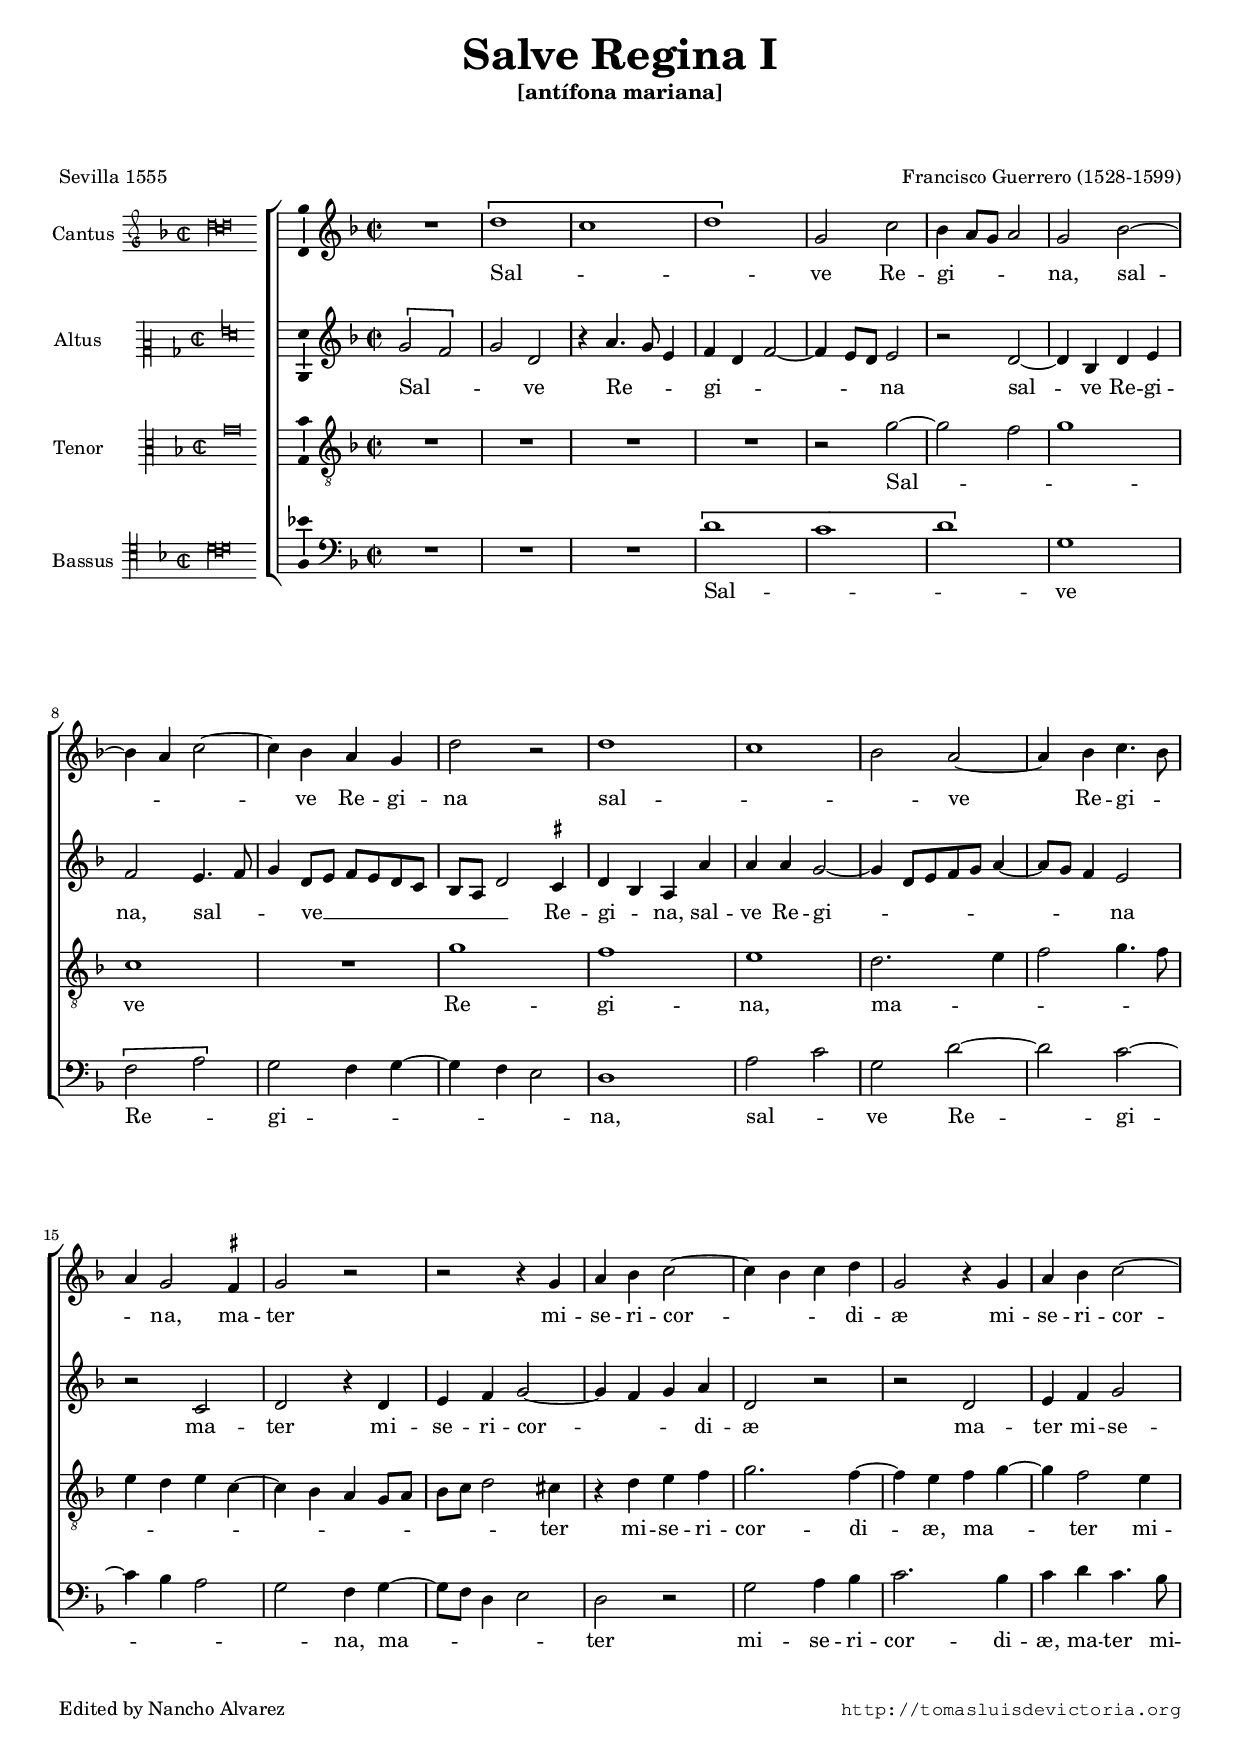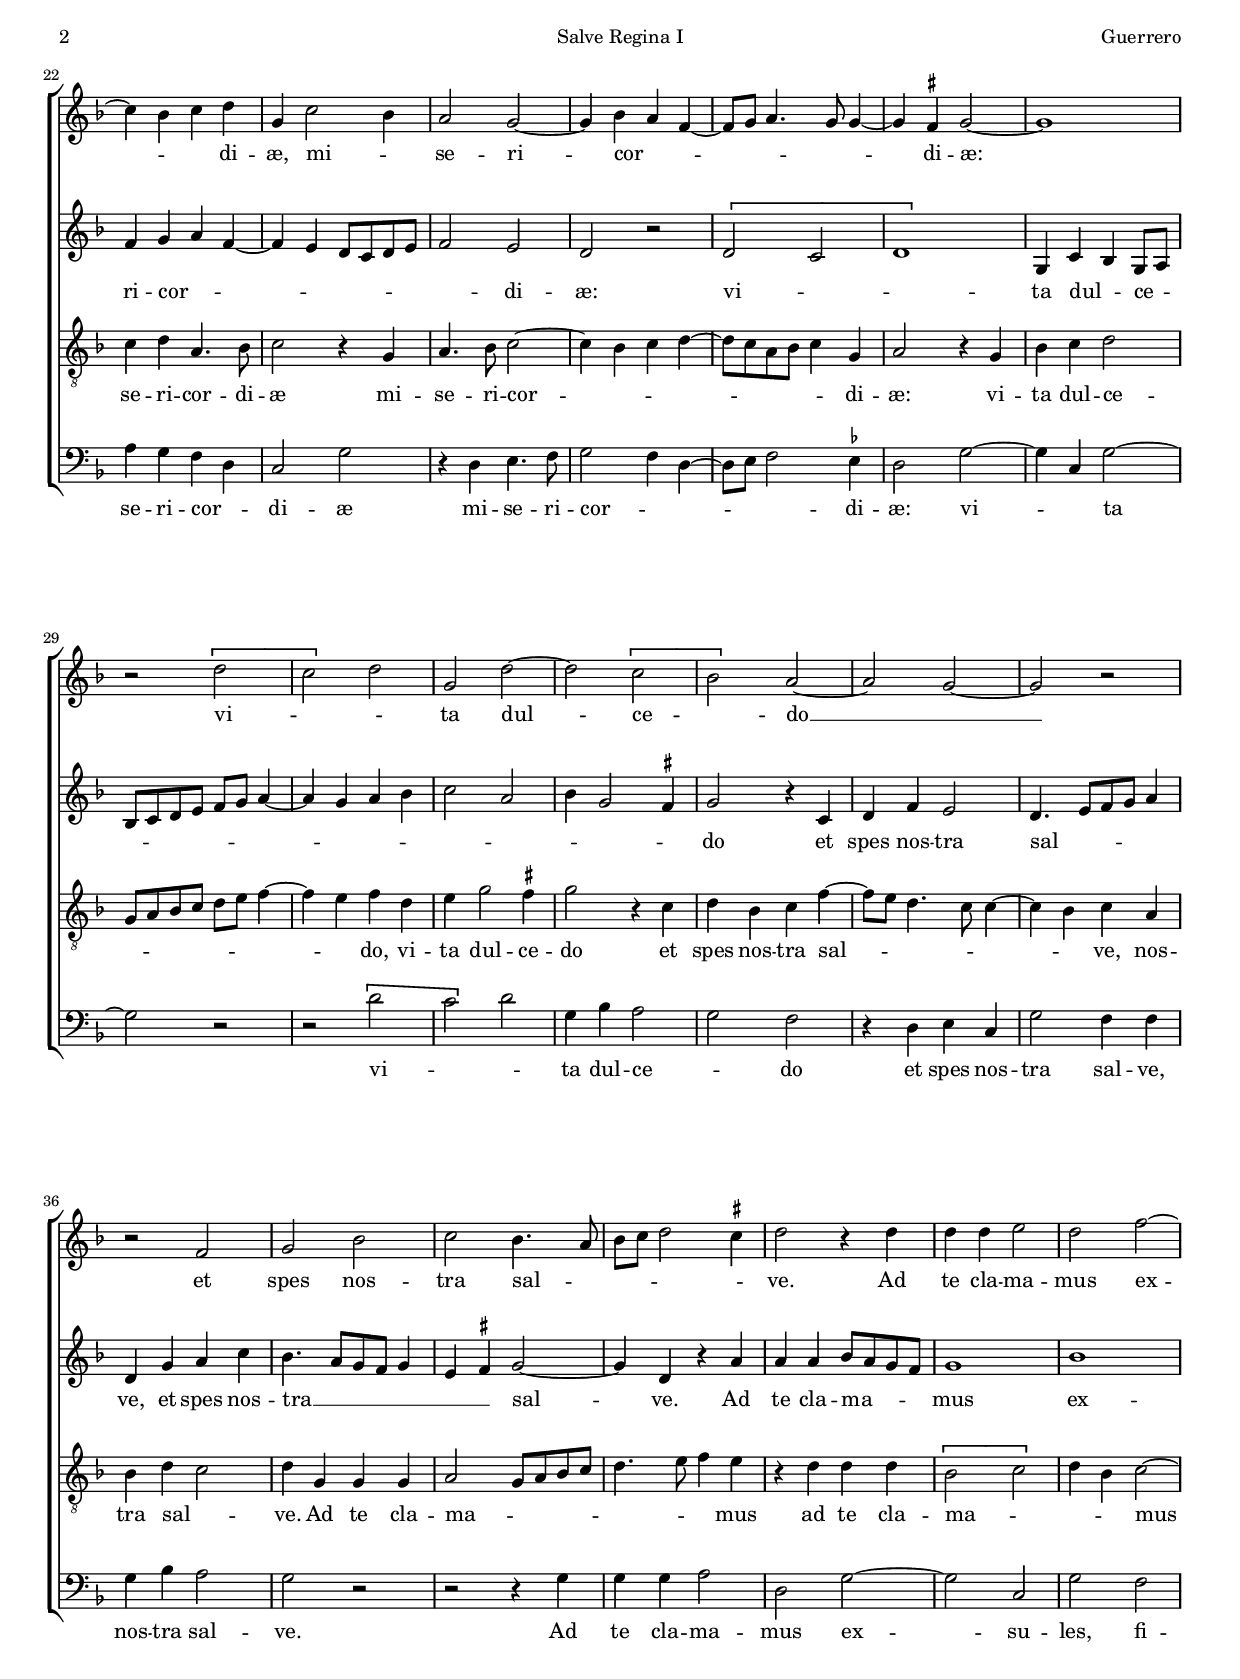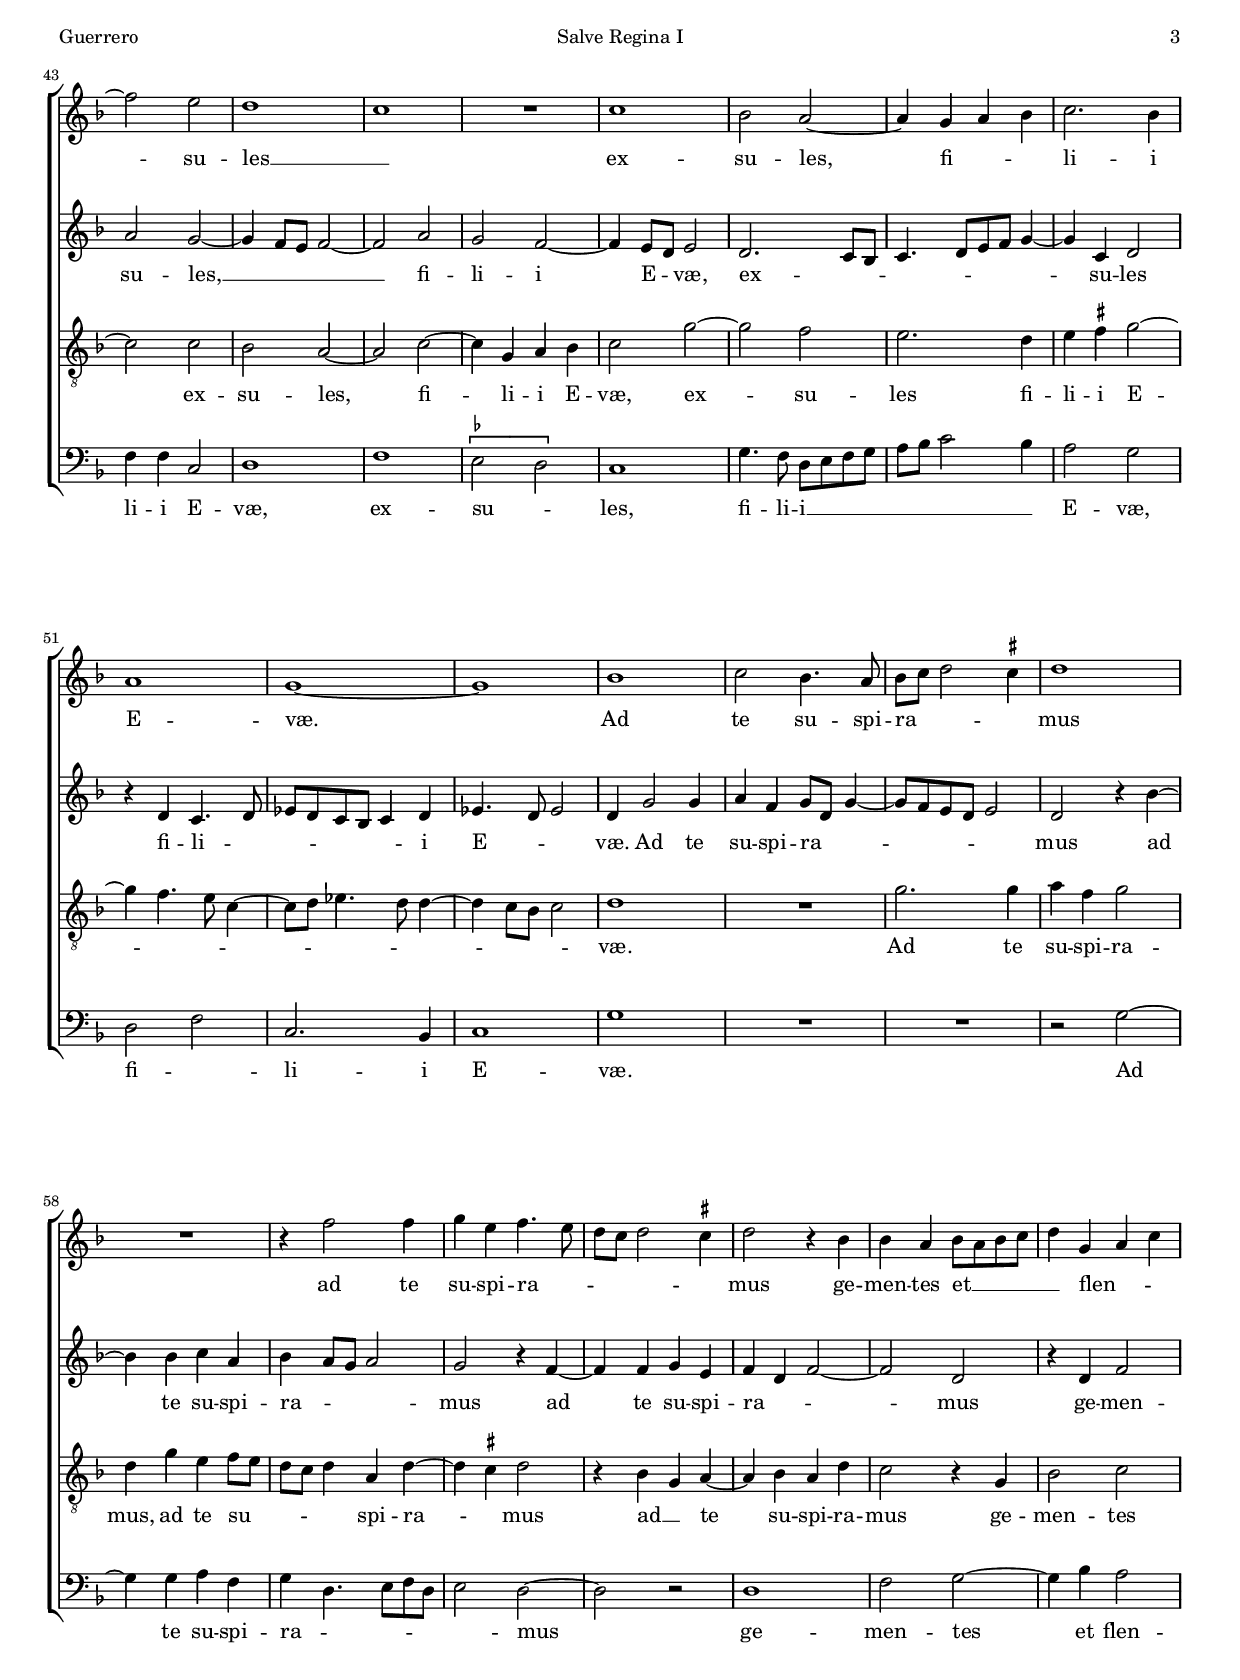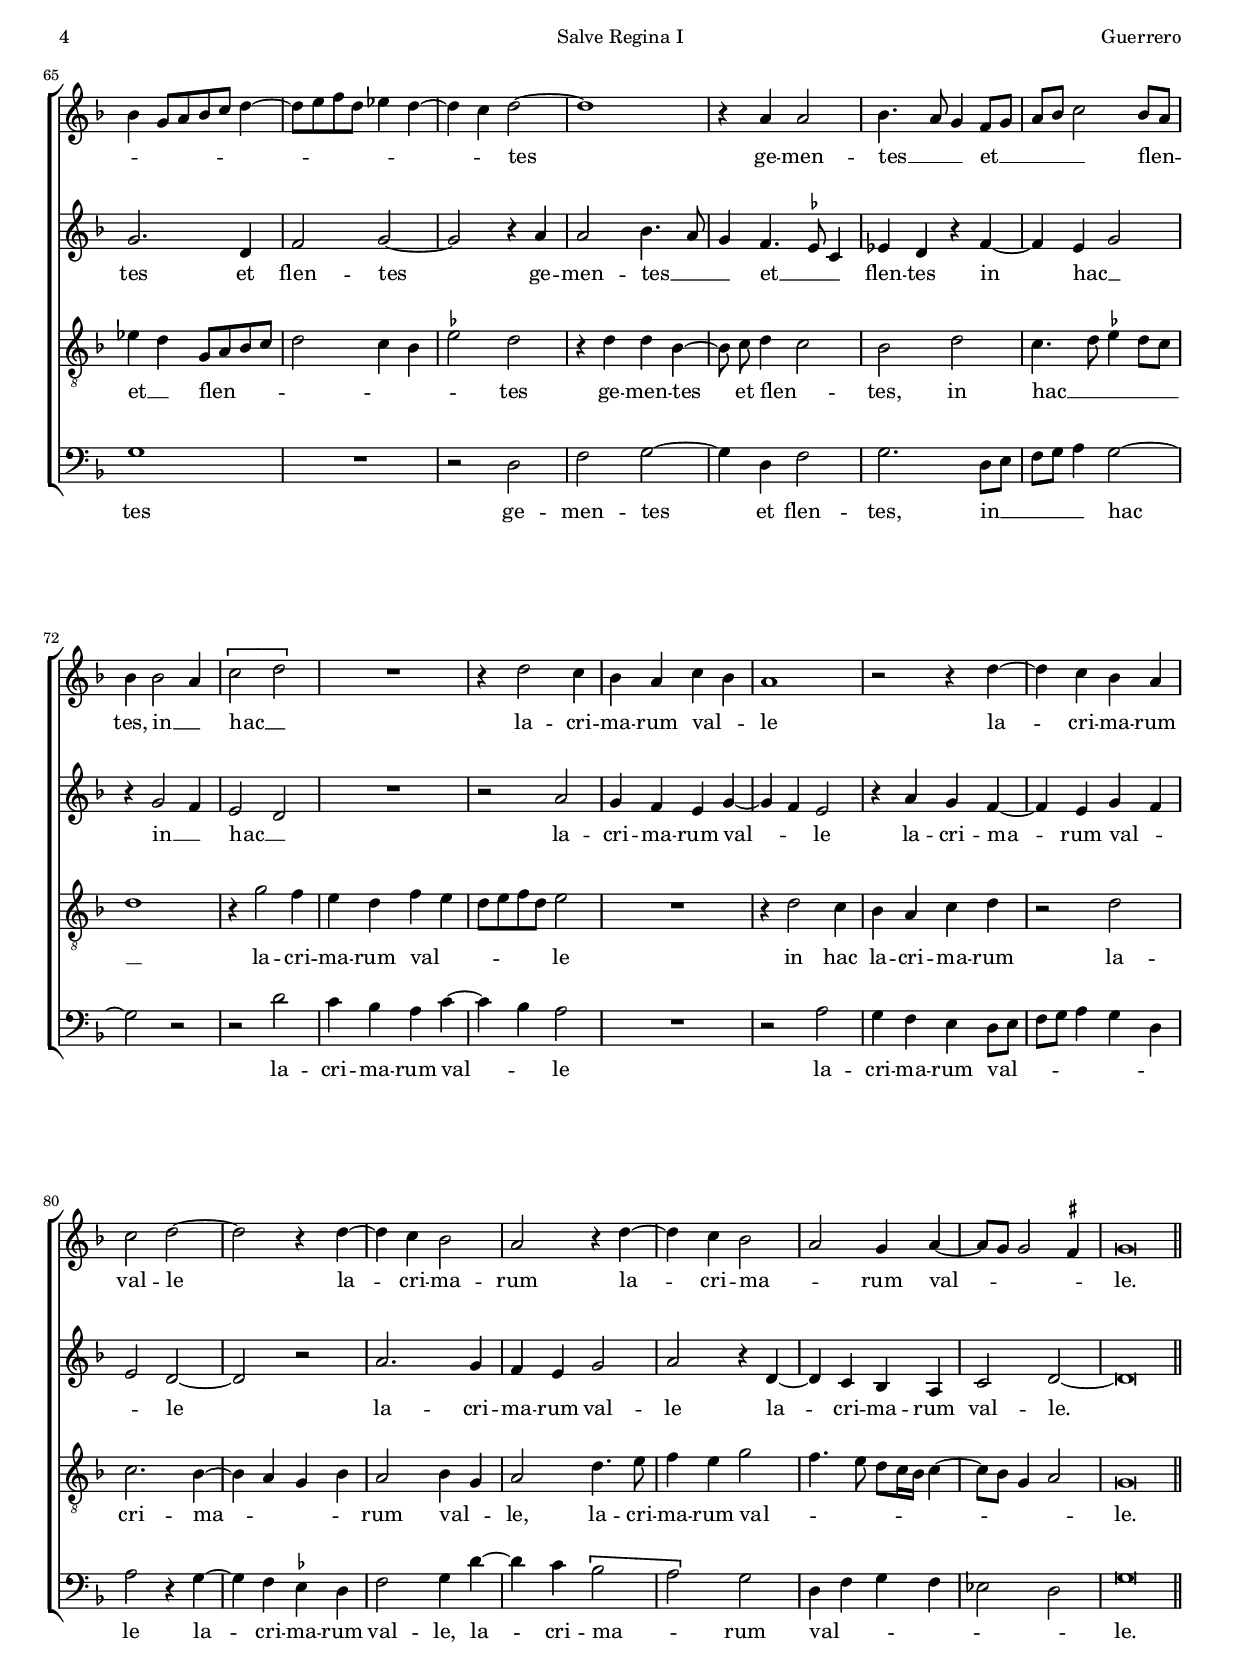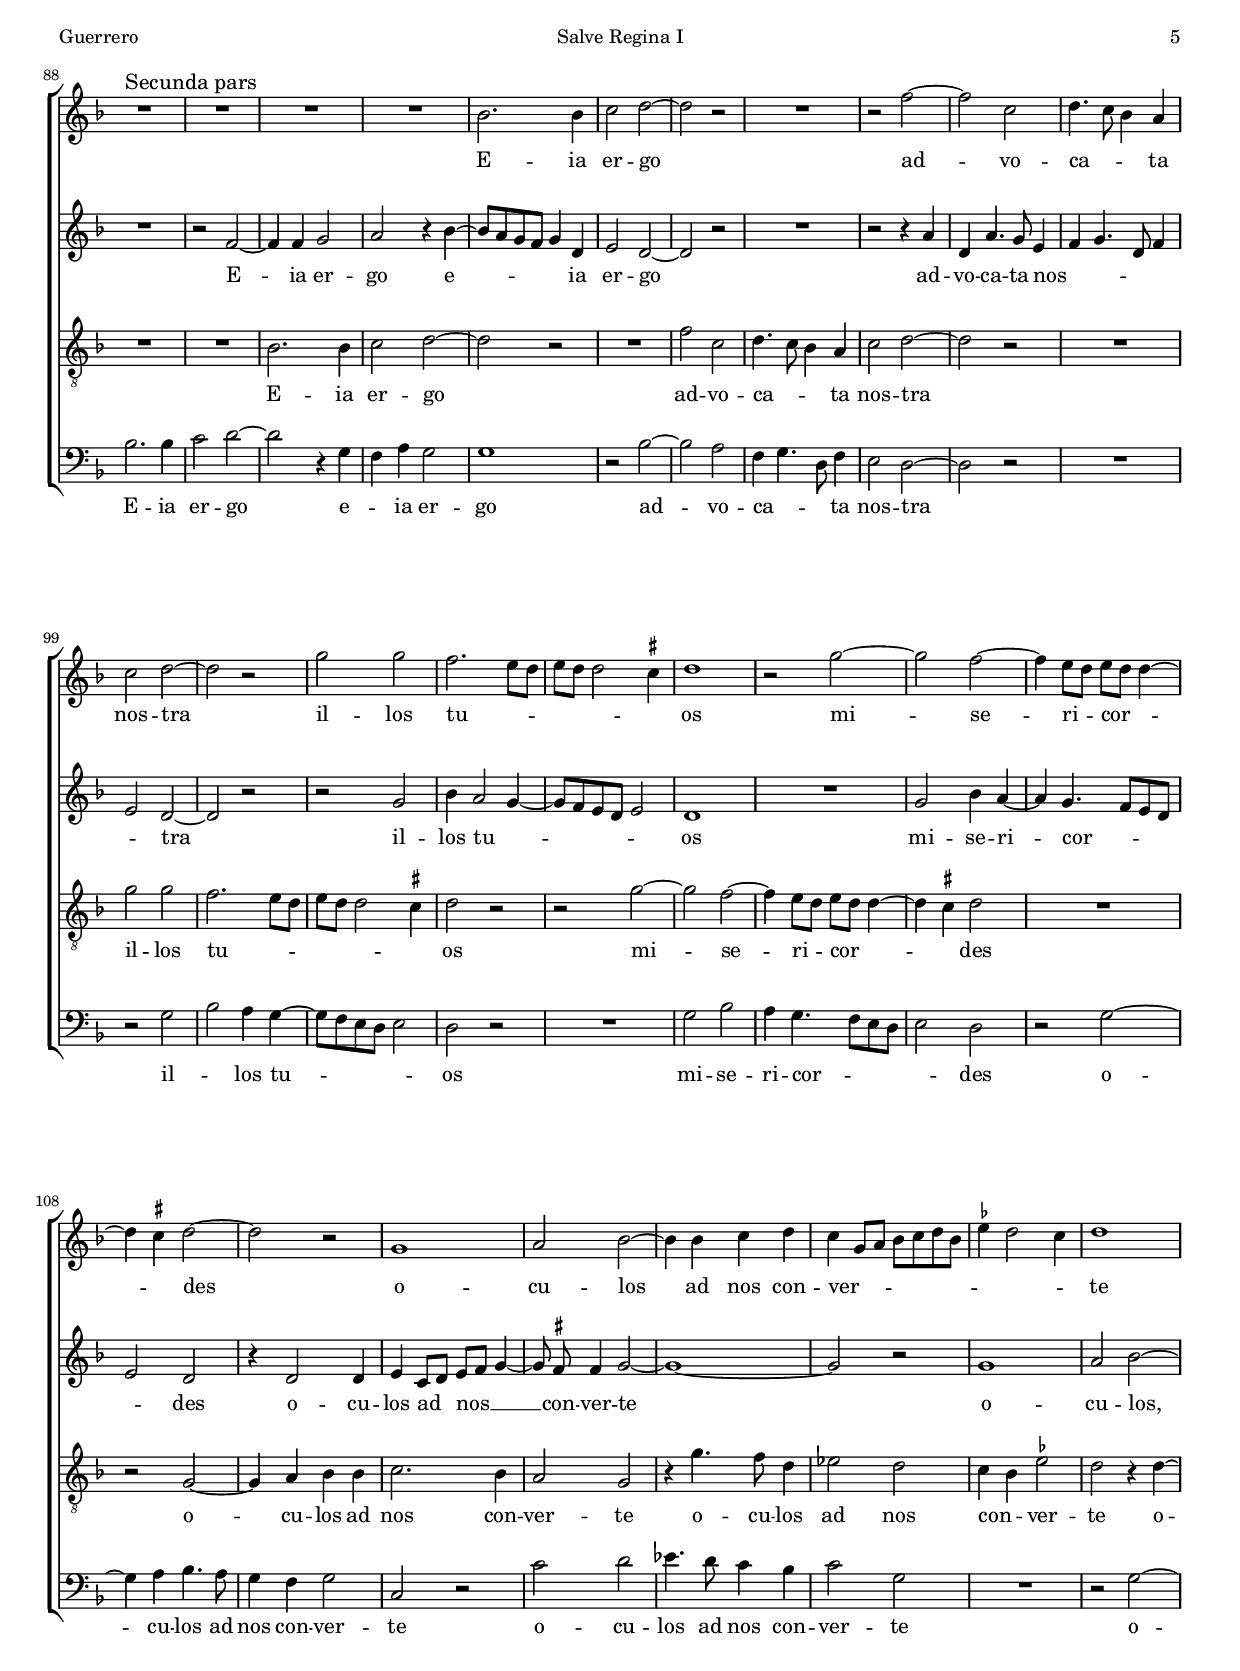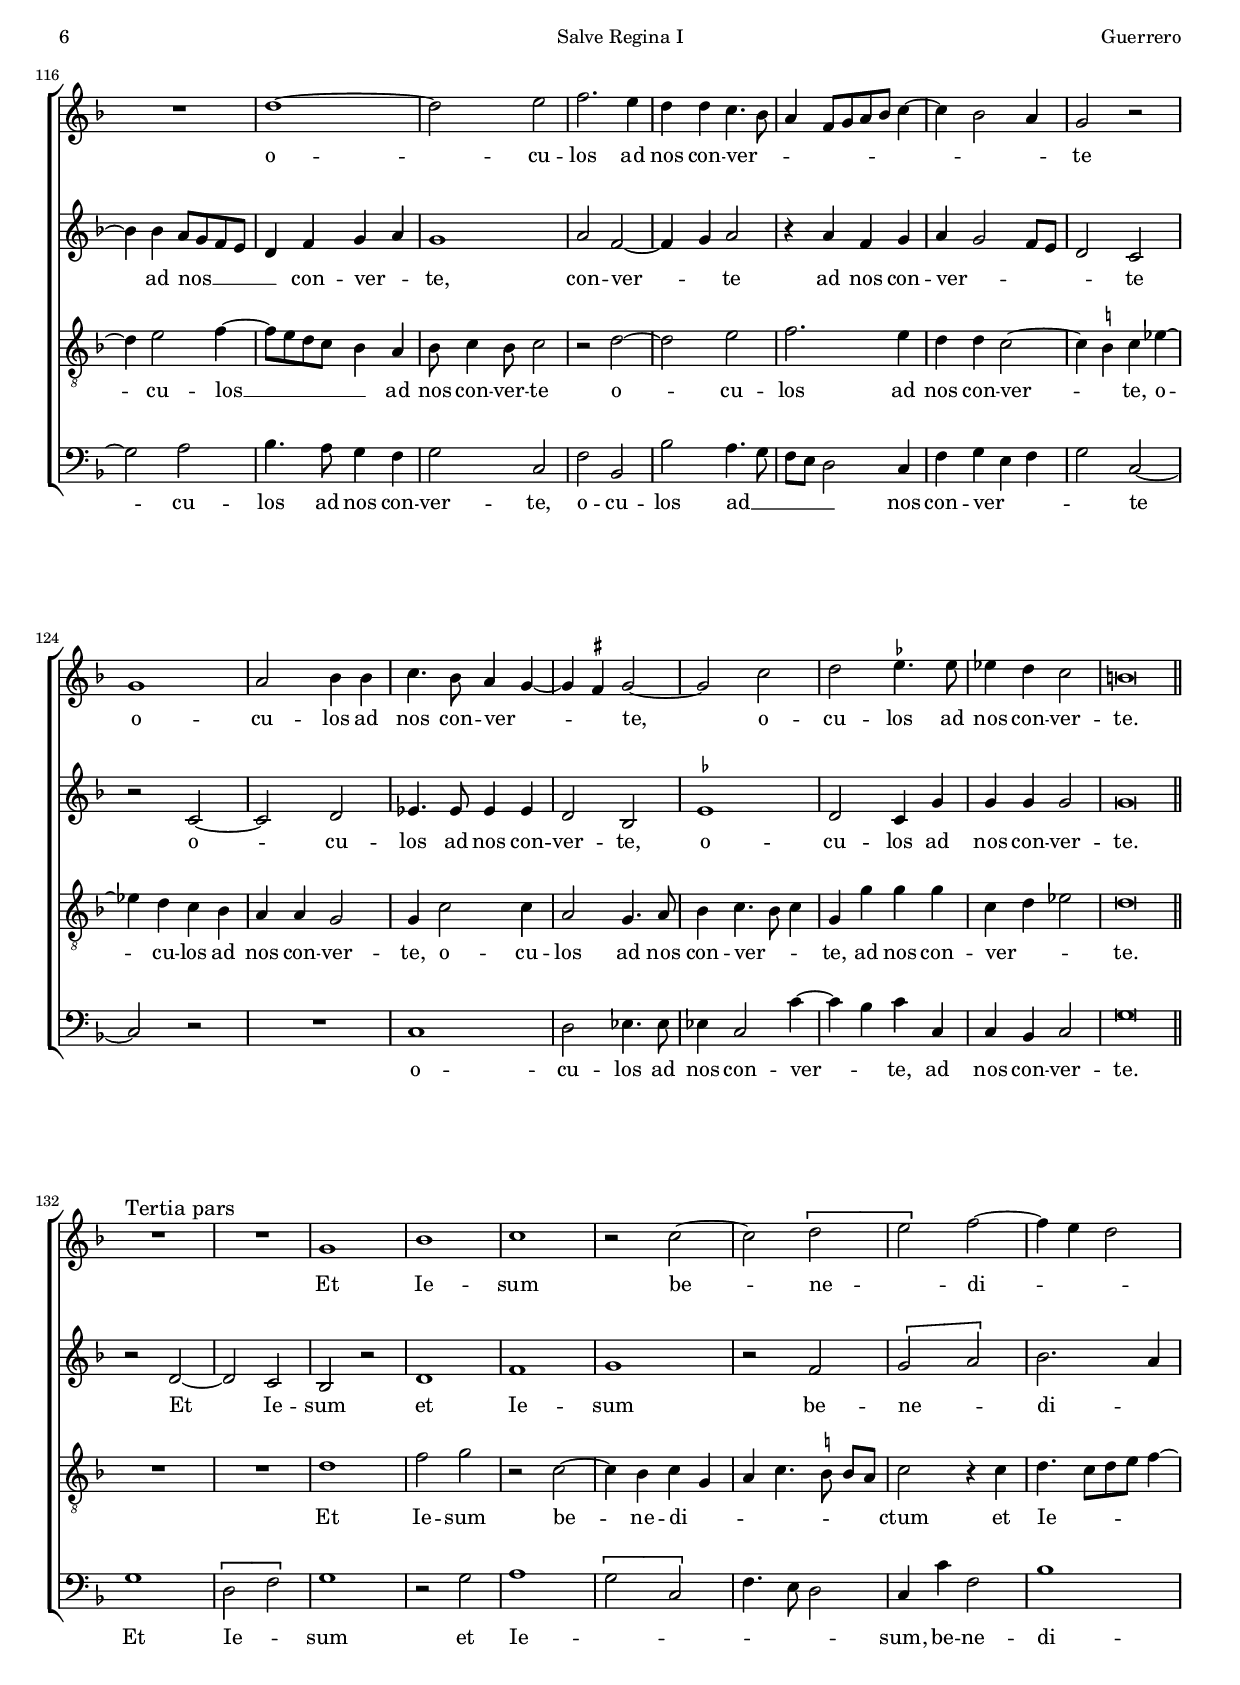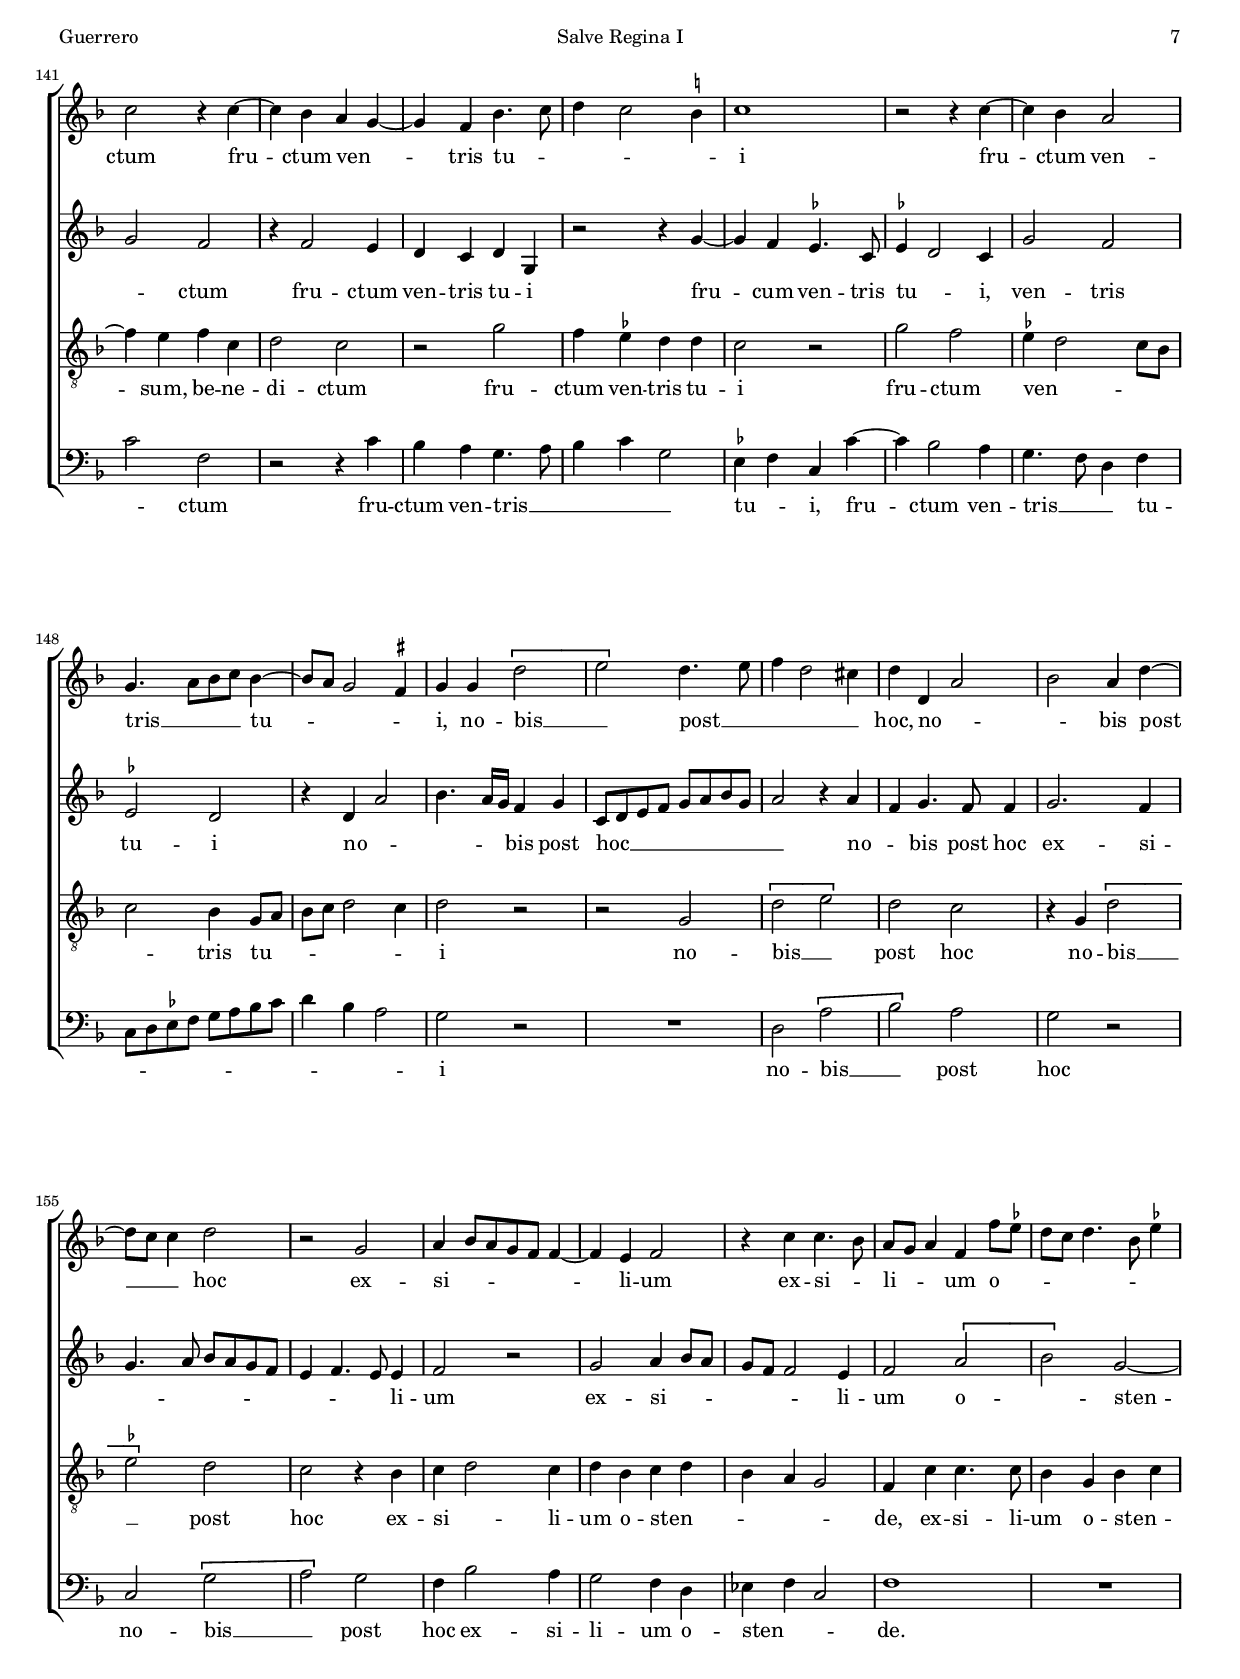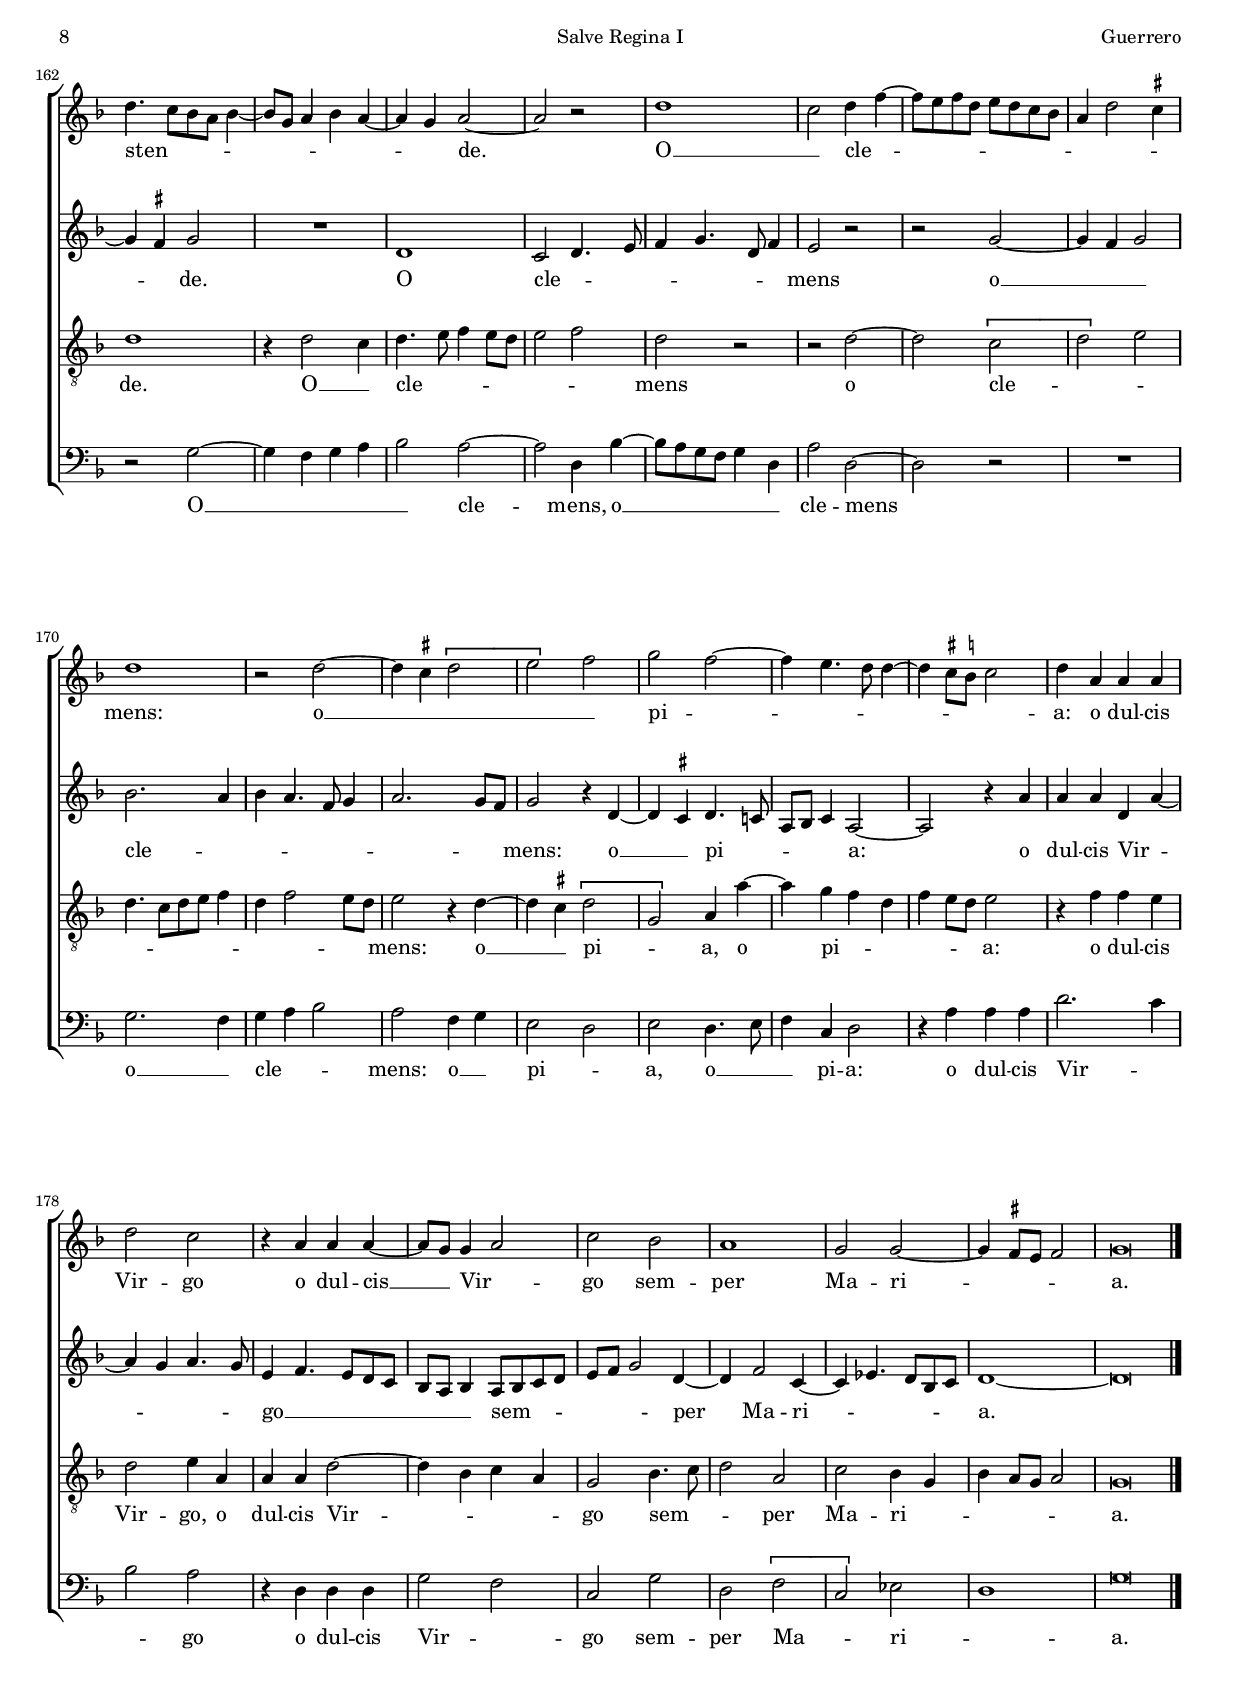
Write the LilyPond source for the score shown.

\version "2.18.0"

#(set-default-paper-size "a4")
#(set-global-staff-size 16.5)
#(ly:set-option 'point-and-click #f)
%mobile -s15.5 -i3.3

italicas=\override LyricText.font-shape = #'italic
rectas=\override LyricText.font-shape = #'upright
ss=\once \set suggestAccidentals = ##t
incipitwidth = 20
mtempo={\tempo 4 = 100}
mtempob={\tempo 4 = 50}

htitle="Salve Regina I"
hcomposer="Guerrero"

\header {
	title=\markup{\fontsize #3 "Salve Regina I"}
	subtitle="[antífona mariana]"
	subsubtitle=\markup{\null \vspace #2 }
	composer="Francisco Guerrero (1528-1599)"
        pdfauthor=\composer
	%opus="(-)"
	poet=\markup{"Sevilla 1555"} % Martín de Montesdoca
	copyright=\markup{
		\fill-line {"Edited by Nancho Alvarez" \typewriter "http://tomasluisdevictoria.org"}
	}
%	tagline=""
}


global={\key f \major \time 2/2  \skip 1*87 \bar "||" \break
					\skip 1*44 \bar "||" \break
					\skip 1*54 \bar "|."
}

cantus={
	R1*4/4
	\[d''1
	c''
	d''\]
%5
	g'2 c''
	bes'4 a'8 g' a'2
	g' bes' ~
	bes'4 a' c''2 ~
	c''4 bes' a' g'
%10
	d''2 r
	d''1
	c''
	bes'2 a' ~
	a'4 bes' c''4. bes'8
%15
	a'4 g'2 \ss fis'4
	g'2 r
	r r4 g'
	a' bes' c''2 ~
	c''4 bes' c'' d''
%20
	g'2 r4 g'
	a' bes' c''2 ~
	c''4 bes' c'' d''
	g' c''2 bes'4
	a'2 g' ~
%25
	g'4 bes' a' f' ~
	f'8 g' a'4. g'8 g'4 ~
	g' \ss fis' g'2 ~
	g'1
	r2 \[d''
%30
	c''\] d''
	g' d'' ~
	d'' \[c''
	bes'\] a' ~
	a' g' ~
%35
	g' r
	r f'
	g' bes'
	c'' bes'4. a'8
	bes' c'' d''2 \ss cis''4
%40
	d''2 r4 d''
	d'' d'' e''2
	d'' f'' ~
	f'' e''
	d''1
%45
	c''
	R1*4/4
	c''1
	bes'2 a' ~
	a'4 g' a' bes'
%50
	c''2. bes'4
	a'1
	g' ~
	g'
	bes'
%55
	c''2 bes'4. a'8
	bes' c'' d''2 \ss cis''4
	d''1
	R1*4/4
	r4 f''2 f''4
%60
	g'' e'' f''4. e''8
	d'' c'' d''2 \ss cis''4
	d''2 r4 bes'
	bes' a' bes'8 a' bes' c''
	d''4 g' a' c''
%65
	bes'  g'8[ a' bes' c''] d''4 ~
	d''8 e'' f'' d'' ees''4 d'' ~
	d'' c'' d''2 ~
	d''1
	r4 a' a'2
%70
	bes'4. a'8 g'4 f'8 g'
	a' bes' c''2 bes'8 a'
	bes'4 bes'2 a'4
	\[c''2 d''\]
	R1*4/4
%75
	r4 d''2 c''4
	bes' a' c'' bes'
	a'1
	r2 r4 d'' ~
	d'' c'' bes' a'
%80
	c''2 d'' ~
	d'' r4 d'' ~
	d'' c'' bes'2
	a' r4 d'' ~
	d'' c'' bes'2
%85
	a' g'4 a' ~
	a'8 g' g'2 \ss fis'4
	g'\breve*1/2
        s4*0^\markup{\larger "Secunda pars"}
	R1*4
	bes'2. bes'4
	c''2 d'' ~
	d'' r
%95
	R1*4/4
	r2 f'' ~
	f'' c''
	d''4. c''8 bes'4 a'
	c''2 d'' ~
%100
	d'' r
	g'' g''
	f''2. e''8 d''
	e'' d'' d''2 \ss cis''4
	d''1
%105
	r2 g'' ~
	g'' f'' ~
	f''4 e''8 d'' e'' d'' d''4 ~
	d'' \ss cis'' d''2 ~
	d'' r
%110
	g'1
	a'2 bes' ~
	bes'4 bes' c'' d''
	c'' g'8 a' bes' c'' d'' bes'
	\ss ees''4 d''2 c''4
%115
	d''1
	R1*4/4
	d''1 ~
	d''2 e''
	f''2. e''4
%120
	d'' d'' c''4. bes'8
	a'4  f'8[ g' a' bes'] c''4 ~
	c'' bes'2 a'4
	g'2 r
	g'1
%125
	a'2 bes'4 bes'
	c''4. bes'8 a'4 g' ~
	g' \ss fis' g'2 ~
	g' c''
	d'' \ss ees''4. ees''8
%130
	ees''4 d'' c''2
	b'\breve*1/2
        s4*0^\markup{\larger "Tertia pars"}
	R1*2
	g'1
%135
	bes'
	c''
	r2 c'' ~
	c'' \[d''
	e''\] f'' ~
%140
	f''4 e'' d''2
	c'' r4 c'' ~
	c'' bes' a' g' ~
	g' f' bes'4. c''8
	d''4 c''2 \ss b'4
%145
	c''1
	r2 r4 c'' ~
	c'' bes' a'2
	g'4.  a'8[ bes' c''] bes'4 ~
	bes'8 a' g'2 \ss fis'4
%150
	g' g' \[d''2
	e''\] d''4. e''8
	f''4 d''2 cis''4
	d'' d' a'2
	bes' a'4 d'' ~
%155
	d''8 c'' c''4 d''2
	r g'
	a'4  bes'8[ a' g' f'] f'4 ~
	f' e' f'2
	r4 c'' c''4. bes'8
%160
	a' g' a'4 f' f''8 \ss ees''
	d'' c'' d''4. bes'8 \ss ees''4
	d''4.  c''8[ bes' a'] bes'4 ~
	bes'8 g' a'4 bes' a' ~
	a' g' a'2 ~
%165
	a' r
	d''1
	c''2 d''4 f'' ~
	f''8 e'' f'' d'' e'' d'' c'' bes'
	a'4 d''2 \ss cis''4
%170
	d''1
	r2 d'' ~
	d''4 \ss cis'' \[d''2
	e''\] f''
	g'' f'' ~
%175
	f''4 e''4. d''8 d''4 ~
	d'' \ss cis''8 \ss b' cis''2
	d''4 a' a' a'
	d''2 c''
	r4 a' a' a' ~
%180
	a'8 g' g'4 a'2
	c'' bes'
	a'1
	g'2 g' ~
	g'4 \ss fis'8 e' fis'2
%185
	g'\breve*1/2
}

altus={
	\[g'2 f'\] % por qué ligadura de solo 2 notas? errata?
	g' d'
	r4 a'4. g'8 e'4
	f' d' f'2 ~
%5
	f'4 e'8 d' e'2
	r d' ~
	d'4 bes d' e'
	f'2 e'4. f'8
	g'4 d'8 e' f' e' d' c'
%10
	bes a d'2 \ss cis'4
	d' bes a a'
	a' a' g'2 ~
	g'4  d'8[ e' f' g'] a'4 ~
	a'8 g' f'4 e'2
%15
	r c'
	d' r4 d'
	e' f' g'2 ~
	g'4 f' g' a'
	d'2 r
%20
	r d'
	e'4 f' g'2
	f'4 g' a' f' ~
	f' e' d'8 c' d' e'
	f'2 e'
%25
	d' r
	\[d' c'
	d'1\]
	g4 c' bes g8 a
	bes c' d' e' f' g' a'4 ~
%30
	a' g' a' bes'
	c''2 a'
	bes'4 g'2 \ss fis'4
	g'2 r4 c'
	d' f' e'2
%35
	d'4.  e'8[ f' g'] a'4
	d' g' a' c''
	bes'4.  a'8[ g' f'] g'4
	e' \ss fis' g'2 ~
	g'4 d' r a'
%40
	a' a' bes'8 a' g' f'
	g'1
	bes'
	a'2 g' ~
	g'4 f'8 e' f'2 ~
%45
	f' a'
	g' f' ~
	f'4 e'8 d' e'2
	d'2. c'8 bes
	c'4.  d'8[ e' f'] g'4 ~
%50
	g' c' d'2
	r4 d' c'4. d'8
	ees' d' c' bes c'4 d'
	ees'4. d'8 ees'2
	d'4 g'2 g'4
%55
	a' f' g'8 d' g'4 ~
	g'8 f' e' d' e'2
	d' r4 bes' ~
	bes' bes' c'' a'
	bes' a'8 g' a'2
%60
	g' r4 f' ~
	f' f' g' e'
	f' d' f'2 ~
	f' d'
	r4 d' f'2
%65
	g'2. d'4
	f'2 g' ~
	g' r4 a'
	a'2 bes'4. a'8
	g'4 f'4. \ss ees'8 c'4
%70
	ees' d' r f' ~
	f' e' g'2
	r4 g'2 f'4
	e'2 d'
	R1*4/4
%75
	r2 a'
	g'4 f' e' g' ~
	g' f' e'2
	r4 a' g' f' ~
	f' e' g' f'
%80
	e'2 d' ~
	d' r
	a'2. g'4
	f' e' g'2
	a' r4 d' ~
%85
	d' c' bes a
	c'2 d' ~
	d'\breve*1/2
	R1*4/4
	r2 f' ~
%90
	f'4 f' g'2
	a' r4 bes' ~
	bes'8 a' g' f' g'4 d'
	e'2 d' ~
	d' r
%95
	R1*4/4
	r2 r4 a'
	d' a'4. g'8 e'4
	f' g'4. d'8 f'4
	e'2 d' ~
%100
	d' r
	r g'
	bes'4 a'2 g'4 ~
	g'8 f' e' d' e'2
	d'1
%105
	R1*4/4
	g'2 bes'4 a' ~
	a' g'4. f'8 e' d'
	e'2 d'
	r4 d'2 d'4
%110
	e' c'8 d' e' f' g'4 ~
	\set Staff.autoBeaming = ##f
	g'8 \ss fis' fis'4 g'2 ~
	\set Staff.autoBeaming = ##t
	g'1 ~
	g'2 r
	g'1
%115
	a'2 bes' ~
	bes'4 bes' a'8 g' f' e'
	d'4 f' g' a'
	g'1
	a'2 f' ~
%120
	f'4 g' a'2
	r4 a' f' g'
	a' g'2 f'8 e'
	d'2 c'
	r c' ~
%125
	c' d'
	ees'4. ees'8 ees'4 ees'
	d'2 bes
	\ss ees'1
	d'2 c'4 g'
%130
	g' g' g'2
	g'\breve*1/2
	r2 d' ~
	d' c'
	bes r
%135
	d'1
	f'
	g'
	r2 f'
	\[g' a'\]
%140
	bes'2. a'4
	g'2 f'
	r4 f'2 e'4
	d' c' d' g
	r2 r4 g' ~
%145
	g' f' \ss ees'4. c'8
	\ss ees'4 d'2 c'4
	g'2 f'
	\ss ees' d'
	r4 d' a'2
%150
	bes'4. a'16 g' f'4 g'
	c'8 d' e' f' g' a' bes' g'
	a'2 r4 a'
	f' g'4. f'8 f'4
	g'2. f'4
%155
	g'4. a'8 bes' a' g' f'
	e'4 f'4. e'8 e'4
	f'2 r
	g' a'4 bes'8 a'
	g' f' f'2 e'4
%160
	f'2 \[a'
	bes'\] g' ~
	g'4 \ss fis' g'2
	R1*4/4
	d'1
%165
	c'2 d'4. e'8
	f'4 g'4. d'8 f'4
	e'2 r
	r g' ~
	g'4 f' g'2
%170
	bes'2. a'4
	bes' a'4. f'8 g'4
	a'2. g'8 f'
	g'2 r4 d' ~
	d' \ss cis' d'4. c'8
%175
	a bes c'4 a2 ~
	a r4 a'
	a' a' d' a' ~
	a' g' a'4. g'8
	e'4 f'4. e'8 d' c'
%180
	bes a bes4 a8 bes c' d'
	e' f' g'2 d'4 ~
	d' f'2 c'4 ~
	c' ees'4. d'8 bes c'
	d'1 ~
%185
	d'\breve*1/2
}

tenor={
	R1*4/4
	R1*4/4
	R1*4/4
	R1*4/4
%5
	r2 g' ~
	g' f'
	g'1
	c'
	R1*4/4
%10
	g'1
	f'
	e'
	d'2. e'4
	f'2 g'4. f'8
%15
	e'4 d' e' c' ~
	c' bes a g8 a
	bes c' d'2 cis'4
	r d' e' f'
	g'2. f'4 ~
%20
	f' e' f' g' ~
	g' f'2 e'4
	c' d' a4. bes8
	c'2 r4 g
	a4. bes8 c'2 ~
%25
	c'4 bes c' d' ~
	d'8 c' a bes c'4 g
	a2 r4 g
	bes c' d'2
	g8 a bes c' d' e' f'4 ~
%30
	f' e' f' d'
	e' g'2 \ss fis'4
	g'2 r4 c'
	d' bes c' f' ~
	f'8 e' d'4. c'8 c'4 ~
%35
	c' bes c' a
	bes d' c'2
	d'4 g g g
	a2 g8 a bes c'
	d'4. e'8 f'4 e'
%40
	r d' d' d'
	\[bes2 c'\]
	d'4 bes c'2 ~
	c' c'
	bes a ~
%45
	a c' ~
	c'4 g a bes
	c'2 g' ~
	g' f'
	e'2. d'4
%50
	e' \ss fis' g'2 ~
	g'4 f'4. e'8 c'4 ~
	c'8 d' ees'4. d'8 d'4 ~
	d' c'8 bes c'2
	d'1
%55
	R1*4/4
	g'2. g'4
	a' f' g'2
	d'4 g' e' f'8 e'
	d' c' d'4 a d' ~
%60
	d' \ss cis' d'2
	r4 bes g a ~
	a bes a d'
	c'2 r4 g
	bes2 c'
%65
	ees'4 d' g8 a bes c'
	d'2 c'4 bes
	\ss ees'2 d'
	r4 d' d' bes ~
	\set Staff.autoBeaming = ##f
	bes8 c' d'4 c'2
	\set Staff.autoBeaming = ##t
%70
	bes d'
	c'4. d'8 \ss ees'4 d'8 c'
	d'1
	r4 g'2 f'4
	e' d' f' e'
%75
	d'8 e' f' d' e'2
	R1*4/4
	r4 d'2 c'4
	bes a c' d'
	r2 d'
%80
	c'2. bes4 ~
	bes a g bes
	a2 bes4 g
	a2 d'4. e'8
	f'4 e' g'2
%85
	f'4. e'8 d' c'16 bes c'4 ~
	c'8 bes g4 a2
	g\breve*1/2
	R1*4/4
	R1*4/4
%90
	bes2. bes4
	c'2 d' ~
	d' r
	R1*4/4
	f'2 c'
%95
	d'4. c'8 bes4 a
	c'2 d' ~
	d' r
	R1*4/4
	g'2 g'
%100
	f'2. e'8 d'
	e' d' d'2 \ss cis'4
	d'2 r
	r g' ~
	g' f' ~
%105
	f'4 e'8 d' e' d' d'4 ~
	d' \ss cis' d'2
	R1*4/4
	r2 g ~
	g4 a bes bes
%110
	c'2. bes4
	a2 g
	r4 g'4. f'8 d'4
	ees'2 d'
	c'4 bes \ss ees'2
%115
	d' r4 d' ~
	d' e'2 f'4 ~
	f'8 e' d' c' bes4 a
	bes8 c'4 bes8 c'2
	r d' ~
%120
	d' e'
	f'2. e'4
	d' d' c'2 ~
	c'4 \ss b c' ees' ~
	ees' d' c' bes
%125
	a a g2
	g4 c'2 c'4
	a2 g4. a8
	bes4 c'4. bes8 c'4
	g g' g' g'
%130
	c' d' ees'2
	d'\breve*1/2
	R1*4/4
	R1*4/4
	d'1
%135
	f'2 g'
	r c' ~
	c'4 bes c' g
	a c'4. \ss b8  b[ a]
	c'2 r4 c'
%140
	d'4.  c'8[ d' e'] f'4 ~
	f' e' f' c'
	d'2 c'
	r g'
	f'4 \ss ees' d' d'
%145
	c'2 r
	g' f'
	\ss ees'4 d'2 c'8 bes
	c'2 bes4 g8 a
	bes c' d'2 c'4
%150
	d'2 r
	r g
	\[d' e'\]
	d' c'
	r4 g \[d'2
%155
	\ss ees'\] d'
	c' r4 bes
	c' d'2 c'4
	d' bes c' d'
	bes a g2
%160
	f4 c' c'4. c'8
	bes4 g bes c'
	d'1
	r4 d'2 c'4
	d'4. e'8 f'4 e'8 d'
%165
	e'2 f'
	d' r
	r d' ~
	d' \[c'
	d'\] e'
%170
	d'4.  c'8[ d' e'] f'4
	d' f'2 e'8 d'
	e'2 r4 d' ~
	d' \ss cis' \[d'2
	g\] a4 a' ~
%175
	a' g' f' d'
	f' e'8 d' e'2
	r4 f' f' e'
	d'2 e'4 a
	a a d'2 ~
%180
	d'4 bes c' a
	g2 bes4. c'8
	d'2 a
	c' bes4 g
	bes a8 g a2
%185
	g\breve*1/2
}

bassus={
	R1*4/4
	R1*4/4
	R1*4/4
	\[d'1
%5
	c'
	d'\]
	g
	\[f2 a\]
	g f4 g ~
%10
	g f e2
	d1
	a2 c'
	g d' ~
	d' c' ~
%15
	c'4 bes a2
	g f4 g ~
	g8 f d4 e2
	d r
	g a4 bes
%20
	c'2. bes4
	c' d' c'4. bes8
	a4 g f d
	c2 g
	r4 d e4. f8
%25
	g2 f4 d ~
	d8 e f2 \ss ees4
	d2 g ~
	g4 c g2 ~
	g r
%30
	r \[d'
	c'\] d'
	g4 bes a2
	g f
	r4 d e c
%35
	g2 f4 f
	g bes a2
	g r
	r r4 g
	g g a2
%40
	d g ~
	g c
	g f
	f4 f c2
	d1
%45
	f
	\ss \[ees2 d\]
	c1
	g4. f8 d e f g
	a bes c'2 bes4
%50
	a2 g
	d f
	c2. bes,4
	c1
	g
%55
	R1*4/4
	R1*4/4
	r2 g ~
	g4 g a f
	g d4. e8 f d
%60
	e2 d ~
	d r
	d1
	f2 g ~
	g4 bes a2
%65
	g1
	R1*4/4
	r2 d
	f g ~
	g4 d f2
%70
	g2. d8 e
	f g a4 g2 ~
	g r
	r d'
	c'4 bes a c' ~
%75
	c' bes a2
	R1*4/4
	r2 a
	g4 f e d8 e
	f g a4 g d
%80
	a2 r4 g ~
	g f \ss ees d
	f2 g4 d' ~
	d' c' \[bes2
	a\] g
%85
	d4 f g f
	ees2 d
	g\breve*1/2
	bes2. bes4
	c'2 d' ~
%90
	d' r4 g
	f a g2
	g1
	r2 bes ~
	bes a
%95
	f4 g4. d8 f4
	e2 d ~
	d r
	R1*4/4
	r2 g
%100
	bes a4 g ~
	g8 f e d e2
	d r
	R1*4/4
	g2 bes
%105
	a4 g4. f8 e d
	e2 d
	r g ~
	g4 a bes4. a8
	g4 f g2
%110
	c r
	c' d'
	ees'4. d'8 c'4 bes
	c'2 g
	R1*4/4
%115
	r2 g ~
	g a
	bes4. a8 g4 f
	g2 c
	f bes,
%120
	bes a4. g8
	f e d2 c4
	f g e f
	g2 c ~
	c r
%125
	R1*4/4
	c1
	d2 ees4. ees8
	ees4 c2 c'4 ~
	c' bes c' c
%130
	c bes, c2
	g\breve*1/2
	g1
	\[d2 f\]
	g1
%135
	r2 g
	a1
	\[g2 c\]
	f4. e8 d2
	c4 c' f2
%140
	bes1
	c'2 f
	r r4 c'
	bes a g4. a8
	bes4 c' g2
%145
	\ss ees4 f c c' ~
	c' bes2 a4
	g4. f8 d4 f
	c8 d \ss ees f g a bes c'
	d'4 bes a2
%150
	g r
	R1*4/4
	d2 \[a
	bes\] a
	g r
%155
	c \[g
	a\] g
	f4 bes2 a4
	g2 f4 d
	ees f c2
%160
	f1
	R1*4/4
	r2 g ~
	g4 f g a
	bes2 a ~
%165
	a d4 bes ~
	bes8 a g f g4 d
	a2 d ~
	d r
	R1*4/4
%170
	g2. f4
	g a bes2
	a f4 g
	e2 d
	e d4. e8
%175
	f4 c d2
	r4 a a a
	d'2. c'4
	bes2 a
	r4 d d d
%180
	g2 f
	c g
	d \[f
	c\] ees
	d1
%185
	g\breve*1/2
}

textocantus=\lyricmode{
Sal -- _ _ ve
Re -- gi -- _ _ _ na,
sal -- _ _ _ _ ve
Re -- gi -- na
sal -- _ _ ve _ Re -- gi -- _ _ na,
ma -- ter
mi -- se -- ri -- cor -- _ _ _ di -- æ
mi -- se -- ri -- cor -- _ _ _ di -- æ,
mi -- _ se -- ri -- _ cor -- _ _ _ _ _ _ _ _ di -- æ: _
vi -- _ _ ta dul -- _ ce -- _ do __ _ _ _ 
et spes nos -- tra
sal -- _ _ _ _ _ ve.
Ad te cla -- ma -- mus
ex -- _ su -- les __ _
ex -- su -- les, _ 
fi -- _ _ li -- i E -- væ. _
Ad te su -- spi -- ra -- _ _ _ mus
ad te su -- spi -- ra -- _ _ _ _ _ mus
ge -- men -- tes et __ _ _ _ _ flen -- _ _ _ _ _ _ _ _ _ _ _ _ _ _ _ _ tes _
ge -- men -- tes __ _ _ et __ _ _ _ _ flen -- _ tes, in __ _ hac __ _
la -- cri -- ma -- rum val -- _ le
la -- _ cri -- ma -- rum val -- le _
la -- _ cri -- ma -- rum
la -- _ cri -- ma -- _ rum val -- _ _ _ _ le.
E -- ia er -- go _
ad -- _ vo -- ca -- _ _ ta nos -- tra _
il -- los tu -- _ _ _ _ _ _ os
mi -- _ se -- _ ri -- _ cor -- _ _ _ _ des _
o -- cu -- los _ ad nos con -- ver -- _ _ _ _ _ _ _ _ _ te
o -- _ cu -- los ad nos con -- ver -- _ _ _ _ _ _ _ _ _ _ te
o -- cu -- los ad nos con -- ver -- _ _ _ te, _
o -- cu -- los ad nos con -- ver -- te.
Et Ie -- sum
be -- _ ne -- _ di -- _ _ _ ctum
fru -- _ ctum ven -- _ _ tris tu -- _ _ _ _ i
fru -- _ ctum ven -- tris __ _ _ _ tu -- _ _ _ _ i,
no -- bis __ _ post __ _ _ _ _ hoc,
no -- _ _ bis post __ _ _ _ hoc
ex -- si -- _ _ _ _ _ _ li -- um
ex -- si -- _ li -- _ _ um o -- _ _ _ _ _ _ sten -- _ _ _ _ _ _ _ _ _ _ _ de. _
O __ _ cle -- _ _ _ _ _ _ _ _ _ _ _ _ mens:
o __ _ _ _ _ _ pi -- _ _ _ _ _ _ _ _ _ a:
o dul -- cis Vir -- go
o dul -- cis __ _ _ Vir -- _ go sem -- per Ma -- ri -- _ _ _ _ a.
}

textoaltus=\lyricmode{
Sal -- _ _ ve
Re -- _ _ gi -- _ _ _ _ _ na
sal -- _ ve Re -- gi -- na,
sal -- _ _ ve __ _ _ _ _ _ _ _ _ Re -- gi -- _ na,
sal -- ve Re -- gi -- _ _ _ _ _ _ _ _ _ na
ma -- ter mi -- se -- ri -- cor -- _ _ _ di -- æ
ma -- ter mi -- se -- ri -- cor -- _ _ _ _ _ _ _ _ _ di -- æ:
vi -- _ _ ta dul -- _ ce -- _ _ _ _ _ _ _ _ _ _ _ _ _ _ _ _ _ do
et spes nos -- tra
sal -- _ _ _ _ ve,
et spes nos -- tra __ _ _ _ _ _ _ sal -- _ ve.
Ad te cla -- ma -- _ _ _ mus
ex -- su -- les, __ _ _ _ _ _ fi -- li -- i _ E -- _ væ,
ex -- _ _ _ _ _ _ _ _ su -- les
fi -- li -- _ _ _ _ _ _ i E -- _ _ væ.
Ad te su -- spi -- ra -- _ _ _ _ _ _ _ mus
ad _ te su -- spi -- ra -- _ _ _ mus
ad _ te su -- spi -- ra -- _ _ _ mus
ge -- men -- tes et flen -- tes _
ge -- men -- tes __ _ _ et __ _ _ flen -- tes
in _ hac __ _ 
in __ _ hac __ _
la -- cri -- ma -- rum val -- _ _ le
la -- cri -- ma -- _ rum val -- _ _ le _
la -- cri -- ma -- rum val -- le la -- _ cri -- ma -- rum val -- le. _
E -- _ ia er -- go
e -- _ _ _ _ _ ia er -- go _
ad -- vo -- ca -- ta nos -- _ _ _ _ _ tra _
il -- los tu -- _ _ _ _ _ _ os
mi -- se -- ri -- _ cor -- _ _ _ _ des 
o -- cu -- los ad _ nos __ _ _ _ con -- ver -- te _ _ 
o -- cu -- los, _ 
ad nos __ _ _ _ _ con -- ver -- _ te,
con -- ver -- _ _ te
ad nos con -- ver -- _ _ _ _ te
o -- _ cu -- los ad nos con -- ver -- te,
o -- cu -- los ad nos con -- ver -- te.
Et _ Ie -- sum
et Ie -- sum
be -- ne -- _ di -- _ _ ctum fru -- ctum ven -- tris tu -- i
fru -- _ cum ven -- tris tu -- _ i,
ven -- tris tu -- i
no -- _ _ _ _ bis post hoc __ _ _ _ _ _ _ _ _ 
no -- _ bis post hoc ex -- si -- _ _ _ _ _ _ _ _ _ li -- um
ex -- si -- _ _ _ _ _ li -- um
o -- _ sten -- _ _ de.
O cle -- _ _ _ _ _ _ mens
o __ _ _ _ cle -- _ _ _ _ _ _ _ _ mens:
o __ _ _ pi -- _ _ _ _ a: _
o dul -- cis Vir -- _ _ _ _ _ go __ _ _ _ _ _ _ _ 
sem -- _ _ _ _ _ _ per _ Ma -- ri -- _ _ _ _ _ a. _
}

textotenor=\lyricmode{
Sal -- _ _ _ ve
Re -- gi -- na,
ma -- _ _ _ _ _ _ _ _ _ _ _ _ _ _ _ _ ter 
mi -- se -- ri -- cor -- di -- _ æ,
ma -- _ _ ter mi -- se -- ri -- cor -- di -- æ
mi -- se -- ri -- cor -- _ _ _ _ _ _ _ _ _ di -- æ:
vi -- ta dul -- ce -- _ _ _ _ _ _ _ _ _ do,
vi -- ta dul -- ce -- do 
et spes nos -- tra sal -- _ _ _ _ _ _ _ ve, 
nos -- tra sal -- _ ve.
Ad te cla -- ma -- _ _ _ _ _ _ _ mus
ad te cla -- ma -- _ _ _ mus _ ex -- su -- les, _
fi -- _ li -- i E -- væ,
ex -- _ su -- les
fi -- li -- i E -- _ _ _ _ _ _ _ _ _ _ _ _ _ væ.
Ad te su -- spi -- ra -- mus,
ad te su -- _ _ _ _ spi -- ra -- _ _ mus
ad __ _ te _ su -- spi -- ra -- mus
ge -- men -- tes et __ _ flen -- _ _ _ _ _ _ _ tes
ge -- men -- tes _ et flen -- _ tes,
in hac __ _ _ _ _ _ 
la -- cri -- ma -- rum val -- _ _ _ _ _ le
in hac la -- cri -- ma -- rum
la -- cri -- ma -- _ _ _ _ rum val -- _ le,
la -- cri -- ma -- rum val -- _ _ _ _ _ _ _ _ _ _ le.
E -- ia er -- go _
ad -- vo -- ca -- _ _ ta nos -- tra _
il -- los tu -- _ _ _ _ _ _ os
mi -- _ se -- _ ri -- _ cor -- _ _ _ _ des
o -- _ cu -- los ad nos con -- ver -- te
o -- cu -- los ad nos con -- _ ver -- te
o -- _ cu -- los __ _ _ _ _ _ ad nos con -- ver -- te
o -- _ cu -- los ad nos con -- ver -- _ _ te,
o -- _ cu -- los ad nos con -- ver -- te,
o -- cu -- los ad nos con -- ver -- _ _ te,
ad nos con -- ver -- _ _ te.
Et Ie -- sum
be -- _ ne -- di -- _ _ _ _ _ _ ctum
et Ie -- _ _ _ _ _ sum,
be -- ne -- di -- ctum
fru -- ctum ven -- tris tu -- i
fru -- ctum ven -- _ _ _ _ tris tu -- _ _ _ _ _ i
no -- bis __ _ post hoc
no -- bis __ _ post hoc ex -- si -- _ li -- um o -- sten -- _ _ _ _ de,
ex -- si -- li -- um o -- sten -- _ de.
O __ _ cle -- _ _ _ _ _ _ mens
o _ cle -- _ _ _ _ _ _ _ _ _ _ _ mens:
o __ _ _ pi -- _ a,
o _ pi -- _ _ _ _ _ a:
o dul -- cis Vir -- go,
o dul -- cis Vir -- _ _ _ _ go sem -- _ _ per Ma -- ri -- _ _ _ _ _ a.
}

textobassus=\lyricmode{
Sal -- _ _ ve
Re -- _ gi -- _ _ _ _ _ na,
sal -- _ ve
Re -- _ gi -- _ _ _ _ na,
ma -- _ _ _ _ ter
mi -- se -- ri -- cor -- di -- æ,
ma -- ter mi -- se -- ri -- cor -- _ di -- æ
mi -- se -- ri -- cor -- _ _ _ _ _ di -- æ:
vi -- _ _ ta _
vi -- _ _ ta dul -- ce -- _ do
et spes nos -- tra sal -- ve,
nos -- tra sal -- ve.
Ad te cla -- ma -- mus ex -- _ su -- les,
fi -- li -- i E -- væ, % Hevæ
ex -- su -- _ les,
fi -- li -- i __ _ _ _ _ _ _ _ E -- væ,
fi -- _ li -- i E -- væ.
Ad _ te su -- spi -- ra -- _ _ _ _ _ mus _
ge -- men -- tes _ et flen -- tes
ge -- men -- tes _ et flen -- tes, in __ _ _ _ _ hac _
la -- cri -- ma -- rum val -- _ _ le
la -- cri -- ma -- rum val -- _ _ _ _ _ _ le
la -- _ cri -- ma -- rum val -- le,
la -- _ cri -- ma -- _ rum val -- _ _ _ _ _ le.
E -- ia er -- go _
e -- _ ia er -- go
ad -- _ vo -- ca -- _ _ ta nos -- tra _
il -- _ los tu -- _ _ _ _ _ os
mi -- se -- ri -- cor -- _ _ _ _ des
o -- _ cu -- los ad nos con -- ver -- te
o -- cu -- los ad nos con -- ver -- te
o -- _ cu -- los ad nos con -- ver -- te,
o -- cu -- los ad __ _ _ _ _ nos con -- ver -- _ _ _ te _
o -- cu -- los ad nos con -- ver -- _ _ te,
ad nos con -- ver -- te.
Et Ie -- _ sum
et Ie -- _ _ _ _ _ sum,
be -- ne -- di -- _ ctum
fru -- ctum ven -- tris __ _ _ _ _ tu -- _ i,
fru -- _ ctum ven -- tris __ _ _ tu -- _ _ _ _ _ _ _ _ _ _ _ i
no -- bis __ _ post hoc
no -- bis __ _ post hoc ex -- si -- li -- um o -- sten -- _ _ de.
O __ _ _ _ _ _ cle -- _ mens, o __ _ _ _ _ _ _ cle -- mens _
o __ _ cle -- _ _ mens:
o __ _ pi -- _ a,
o __ _ _ pi -- a:
o dul -- cis Vir -- _ _ go
o dul -- cis Vir -- _ go sem -- per Ma -- _ ri -- _ a.
}


incipitcantus=\markup{
	\score{
		{ 
		\set Staff.instrumentName="Cantus "
		\override NoteHead.style = #'neomensural
		\override Staff.TimeSignature.style = #'neomensural
		\cadenzaOn 
		\clef "petrucci-g"
		\key f \major
		\time 2/2
                \[d''\breve*1/3 c'' d''\]
		} 

                \layout {
                  \context {\Voice
                  \remove Ligature_bracket_engraver
                  \consists Mensural_ligature_engraver
                  }
                line-width=\incipitwidth
                indent = 0
                }
	}
}

incipitaltus=\markup{
	\score{
		{ 
		\set Staff.instrumentName="Altus      "
		\override NoteHead.style = #'neomensural 
		\override Staff.TimeSignature.style = #'neomensural
		\cadenzaOn 
		\clef "petrucci-c2"
		\key f \major
		\time 2/2
                \[g'1 f'\]
		} 
                \layout {
                  \context {\Voice
                  \remove Ligature_bracket_engraver
                  \consists Mensural_ligature_engraver
                  }
                line-width=\incipitwidth
                indent = 0
                }
	}
}


incipittenor=\markup{
	\score{
		{ 
		\set Staff.instrumentName="Tenor      "
		\override NoteHead.style = #'neomensural 
		\override Staff.TimeSignature.style = #'neomensural
		\cadenzaOn 
		\clef "petrucci-c3"
		\key f \major
		\time 2/2
                g'\breve
		} 
                \layout {
                  \context {\Voice
                  \remove Ligature_bracket_engraver
                  \consists Mensural_ligature_engraver
                  }
                line-width=\incipitwidth
                indent = 0
                }
	}
}

incipitbassus=\markup{
	\score{
		{ 
		\set Staff.instrumentName="Bassus "
		\override NoteHead.style = #'neomensural
		\override Staff.TimeSignature.style = #'neomensural
		\cadenzaOn 
		\clef "petrucci-c4"
		\key f \major
		\time 2/2
                 \[d'\breve*1/3 c' d'\]
		} 
                \layout {
                  \context {\Voice
                  \remove Ligature_bracket_engraver
                  \consists Mensural_ligature_engraver
                  }
                line-width=\incipitwidth
                indent = 0
                }
	}
}

%\layout {
%       \context {\Voice
%               \remove Ligature_bracket_engraver
%               \consists Mensural_ligature_engraver
%       }
%       line-width=\incipitwidth
%       indent = 0
%}

\score {\transpose c' c'{
\new ChoirStaff<<

	\new Staff <<\global
	\new Voice="v1" {
		\set Staff.instrumentName=\incipitcantus
		\clef "treble"
		\cantus }
	\new Lyrics \lyricsto "v1" {\textocantus }
	>>

	\new Staff <<\global
	\new Voice="v2" {
		\set Staff.instrumentName=\incipitaltus
		\clef "treble"
		\altus }
	\new Lyrics \lyricsto "v2" {\textoaltus }
	>>
	
	\new Staff <<\global
	\new Voice="v3" {
		\set Staff.instrumentName=\incipittenor
		\clef "G_8"
		\tenor }
	\new Lyrics \lyricsto "v3" {\textotenor }
	>>

	\new Staff <<\global
	\new Voice="v4" {
		\set Staff.instrumentName=\incipitbassus
		\clef "bass"
		\bassus }
	\new Lyrics \lyricsto "v4" {\textobassus }
	>>
	
>>

	} % transpose

\layout{ 
	\context {\Lyrics 
		\override VerticalAxisGroup.staff-affinity = #UP
		\override VerticalAxisGroup.nonstaff-relatedstaff-spacing =
			#'((basic-distance . 0) (minimum-distance . 0) (padding . 1))
		\override LyricText.font-size = #1.2
		\override LyricHyphen.minimum-distance = #0.5
	}
	\context {\Score 
		tempoHideNote = ##t
		\override BarNumber.padding = #2 
	}
	\context {\Voice 
		melismaBusyProperties = #'()
		%autoBeaming = ##f
	}
	\context {\Staff 
                %\RemoveEmptyStaves
                %\override VerticalAxisGroup.remove-first = ##t
		\override VerticalAxisGroup.staff-staff-spacing =
			#'((basic-distance . 11) (minimum-distance . 0) (padding . 1))
		\consists Ambitus_engraver 
		\override LigatureBracket.padding = #1
	}
}

%\midi { \mtempo }

}


\paper{
	evenHeaderMarkup=\markup  \fill-line { \fromproperty #'page:page-number-string \htitle \hcomposer }
	oddHeaderMarkup= \markup  \fill-line { \on-the-fly #not-first-page \hcomposer \on-the-fly #not-first-page \htitle \on-the-fly #not-first-page \fromproperty #'page:page-number-string }
	%system-count=20
	%page-count = 8
	ragged-last-bottom = ##f
	indent=3.7\cm
	system-system-spacing =
	#'((basic-distance . 20) (minimum-distance . 0) (padding . 5))
	top-system-spacing = % header
	#'((basic-distance . 8) (minimum-distance . 0) (padding . 0))
	last-bottom-spacing = % footer
	#'((basic-distance . 12) (minimum-distance . 0) (padding . 0))
	markup-system-spacing.padding = #1.5
}
